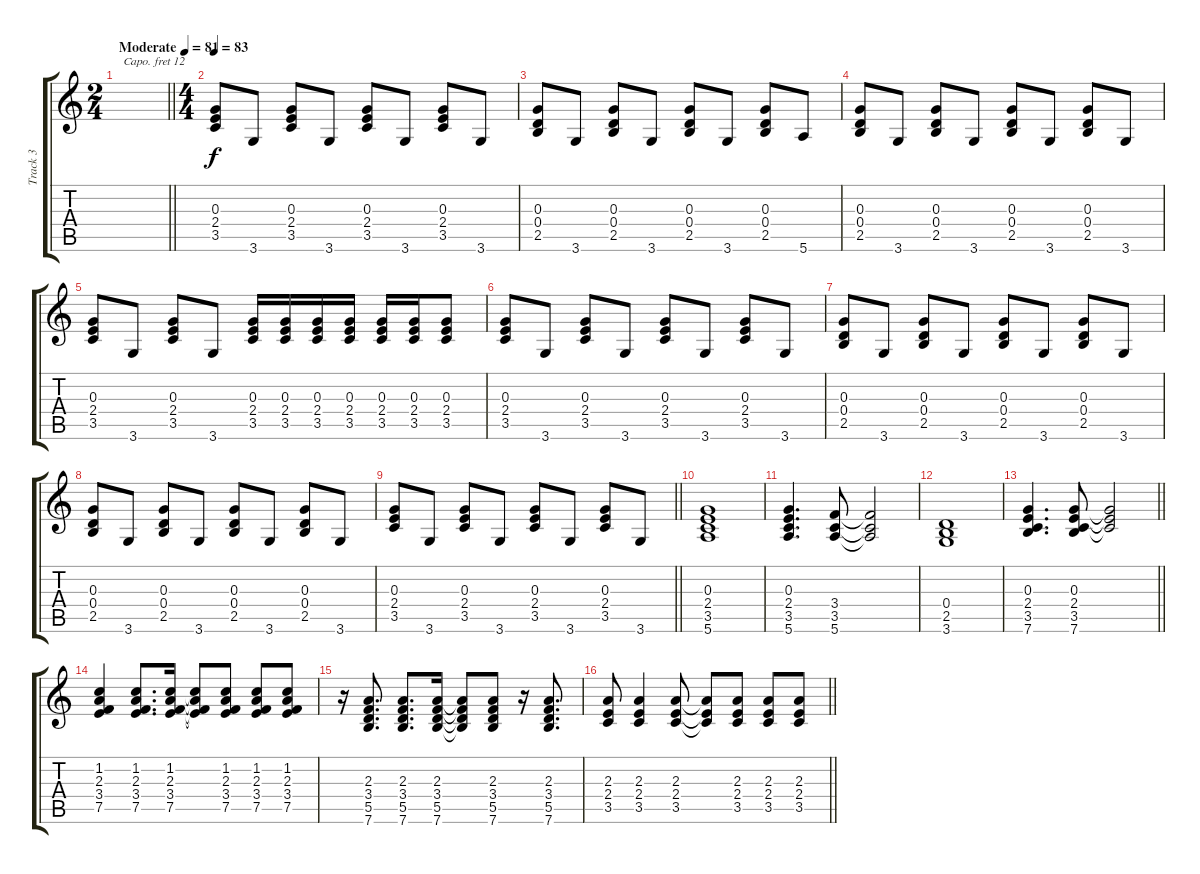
\track ("Track 3" "Track 3") {instrument acousticgrandpiano}
\staff {score tabs}
\capo 12
\tuning (E4 B3 G3 D3 A2 E2) {hide}
\ts (2 4)
\tempo (81 "Moderate")
\tempo 67
\tempo (81 "Moderate")
\clef g2
\barLineRight lightlight
\ks c
|
\ts (4 4)
\tempo 83
(0.3 2.4 3.5).8 3.6.8 (0.3 2.4 3.5).8 3.6.8 (0.3 2.4 3.5).8 3.6.8 (0.3 2.4 3.5).8 3.6.8 |
(0.3 0.4 2.5).8 3.6.8 (0.3 0.4 2.5).8 3.6.8 (0.3 0.4 2.5).8 3.6.8 (0.3 0.4 2.5).8 5.6.8 |
(0.3 0.4 2.5).8 3.6.8 (0.3 0.4 2.5).8 3.6.8 (0.3 0.4 2.5).8 3.6.8 (0.3 0.4 2.5).8 3.6.8 |
(0.3 2.4 3.5).8 3.6.8 (0.3 2.4 3.5).8 3.6.8 (0.3 2.4 3.5).16 (0.3 2.4 3.5).16 (0.3 2.4 3.5).16 (0.3 2.4 3.5).16 (0.3 2.4 3.5).16 (0.3 2.4 3.5).16 (0.3 2.4 3.5).8 |
(0.3 2.4 3.5).8 3.6.8 (0.3 2.4 3.5).8 3.6.8 (0.3 2.4 3.5).8 3.6.8 (0.3 2.4 3.5).8 3.6.8 |
(0.3 0.4 2.5).8 3.6.8 (0.3 0.4 2.5).8 3.6.8 (0.3 0.4 2.5).8 3.6.8 (0.3 0.4 2.5).8 3.6.8 |
(0.3 0.4 2.5).8 3.6.8 (0.3 0.4 2.5).8 3.6.8 (0.3 0.4 2.5).8 3.6.8 (0.3 0.4 2.5).8 3.6.8 |
\barLineRight lightlight
(0.3 2.4 3.5).8 3.6.8 (0.3 2.4 3.5).8 3.6.8 (0.3 2.4 3.5).8 3.6.8 (0.3 2.4 3.5).8 3.6.8 |
(0.3 2.4 3.5 5.6).1 |
(0.3 2.4 3.5 5.6).4{d} (3.4 3.5 5.6).8 (3.4{t} 3.5{t} 5.6{t}).2 |
(0.4 2.5 3.6).1 |
\barLineRight lightlight
(0.3 2.4 3.5 7.6).4{d} (0.3 2.4 3.5 7.6).8 (0.3{t} 2.4{t} 3.5{t}).2 |
(1.2 2.3 3.4 7.5).4 (1.2 2.3 3.4 7.5).8{d} (1.2 2.3 3.4 7.5).16 (1.2{t} 2.3{t} 3.4{t} 7.5{t}).8 (1.2 2.3 3.4 7.5).8 (1.2 2.3 3.4 7.5).8 (1.2 2.3 3.4 7.5).8 |
r.16 (2.3 3.4 5.5 7.6).8{d} (2.3 3.4 5.5 7.6).8{d} (2.3 3.4 5.5 7.6).16 (2.3{t} 3.4{t} 5.5{t} 7.6{t}).8 (2.3 3.4 5.5 7.6).8 r.16 (2.3 3.4 5.5 7.6).8{d} |
\barLineRight lightlight
(2.3 2.4 3.5).8 (2.3 2.4 3.5).4 (2.3 2.4 3.5).8 (2.3{t} 2.4{t} 3.5{t}).8 (2.3 2.4 3.5).8 (2.3 2.4 3.5).8 (2.3 2.4 3.5).8
